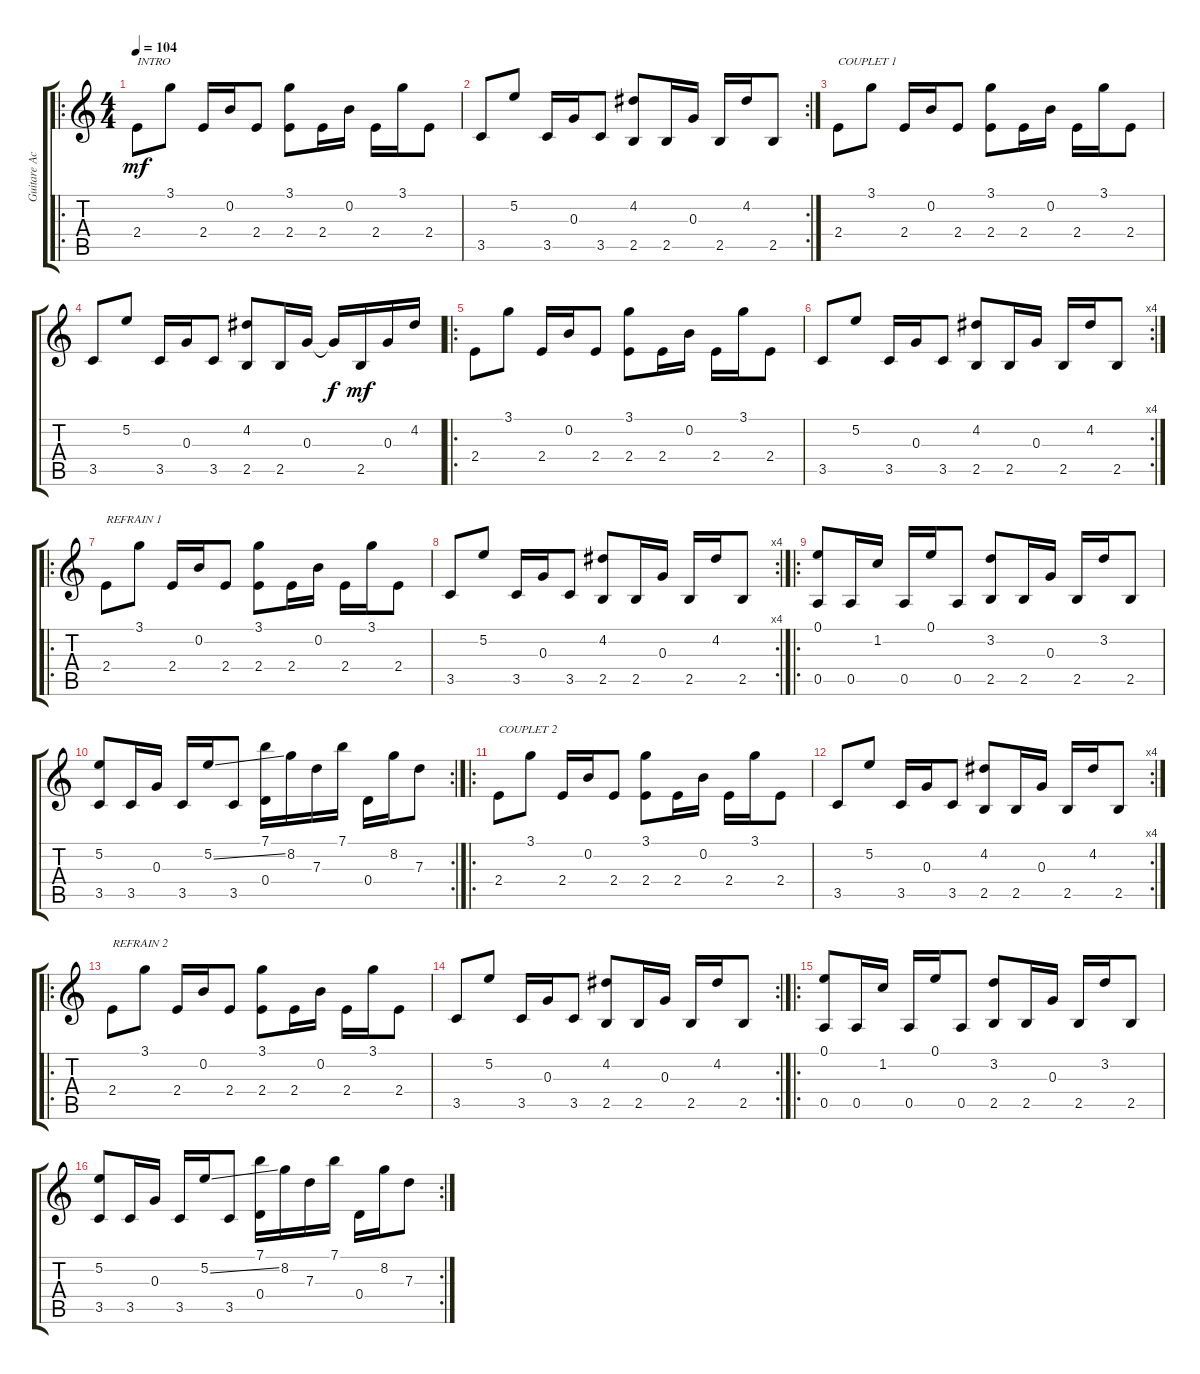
\track ("Guitare Accoustique" "Guitare Ac") {instrument acousticguitarnylon}
\staff {score tabs}
\tuning (E4 B3 G3 D3 A2 E2) {hide}
\ro
\ts (4 4)
\tempo 104
\clef g2
\ks c
2.4.8{txt "INTRO" dy mf instrument acousticguitarnylon} 3.1.8 2.4.16 0.2.16 2.4.8 (3.1 2.4).8 2.4.16 0.2.16 2.4.16 3.1.16 2.4.8 |
\rc 2
3.5.8 5.2.8 3.5.16 0.3.16 3.5.8 (4.2 2.5).8 2.5.16 0.3.16 2.5.16 4.2.16 2.5.8 |
2.4.8{txt "COUPLET 1"} 3.1.8 2.4.16 0.2.16 2.4.8 (3.1 2.4).8 2.4.16 0.2.16 2.4.16 3.1.16 2.4.8 |
3.5.8 5.2.8 3.5.16 0.3.16 3.5.8 (4.2 2.5).8 2.5.16 0.3.16 0.3{t}.16{dy f} 2.5.16{dy mf} 0.3.16 4.2.16 |
\ro
2.4.8 3.1.8 2.4.16 0.2.16 2.4.8 (3.1 2.4).8 2.4.16 0.2.16 2.4.16 3.1.16 2.4.8 |
\rc 4
3.5.8 5.2.8 3.5.16 0.3.16 3.5.8 (4.2 2.5).8 2.5.16 0.3.16 2.5.16 4.2.16 2.5.8 |
\ro
2.4.8{txt "REFRAIN 1"} 3.1.8 2.4.16 0.2.16 2.4.8 (3.1 2.4).8 2.4.16 0.2.16 2.4.16 3.1.16 2.4.8 |
\rc 4
3.5.8 5.2.8 3.5.16 0.3.16 3.5.8 (4.2 2.5).8 2.5.16 0.3.16 2.5.16 4.2.16 2.5.8 |
\ro
(0.1 0.5).8 0.5.16 1.2.16 0.5.16 0.1.16 0.5.8 (3.2 2.5).8 2.5.16 0.3.16 2.5.16 3.2.16 2.5.8 |
\rc 2
(5.2 3.5).8 3.5.16 0.3.16 3.5.16 5.2{ss}.16 3.5.8 (7.1 0.4).16 8.2.16 7.3.16 7.1.16 0.4.16 8.2.16 7.3.8 |
\ro
2.4.8{txt "COUPLET 2"} 3.1.8 2.4.16 0.2.16 2.4.8 (3.1 2.4).8 2.4.16 0.2.16 2.4.16 3.1.16 2.4.8 |
\rc 4
3.5.8 5.2.8 3.5.16 0.3.16 3.5.8 (4.2 2.5).8 2.5.16 0.3.16 2.5.16 4.2.16 2.5.8 |
\ro
2.4.8{txt "REFRAIN 2"} 3.1.8 2.4.16 0.2.16 2.4.8 (3.1 2.4).8 2.4.16 0.2.16 2.4.16 3.1.16 2.4.8 |
\rc 2
3.5.8 5.2.8 3.5.16 0.3.16 3.5.8 (4.2 2.5).8 2.5.16 0.3.16 2.5.16 4.2.16 2.5.8 |
\ro
(0.1 0.5).8 0.5.16 1.2.16 0.5.16 0.1.16 0.5.8 (3.2 2.5).8 2.5.16 0.3.16 2.5.16 3.2.16 2.5.8 |
\rc 2
(5.2 3.5).8 3.5.16 0.3.16 3.5.16 5.2{ss}.16 3.5.8 (7.1 0.4).16 8.2.16 7.3.16 7.1.16 0.4.16 8.2.16 7.3.8
